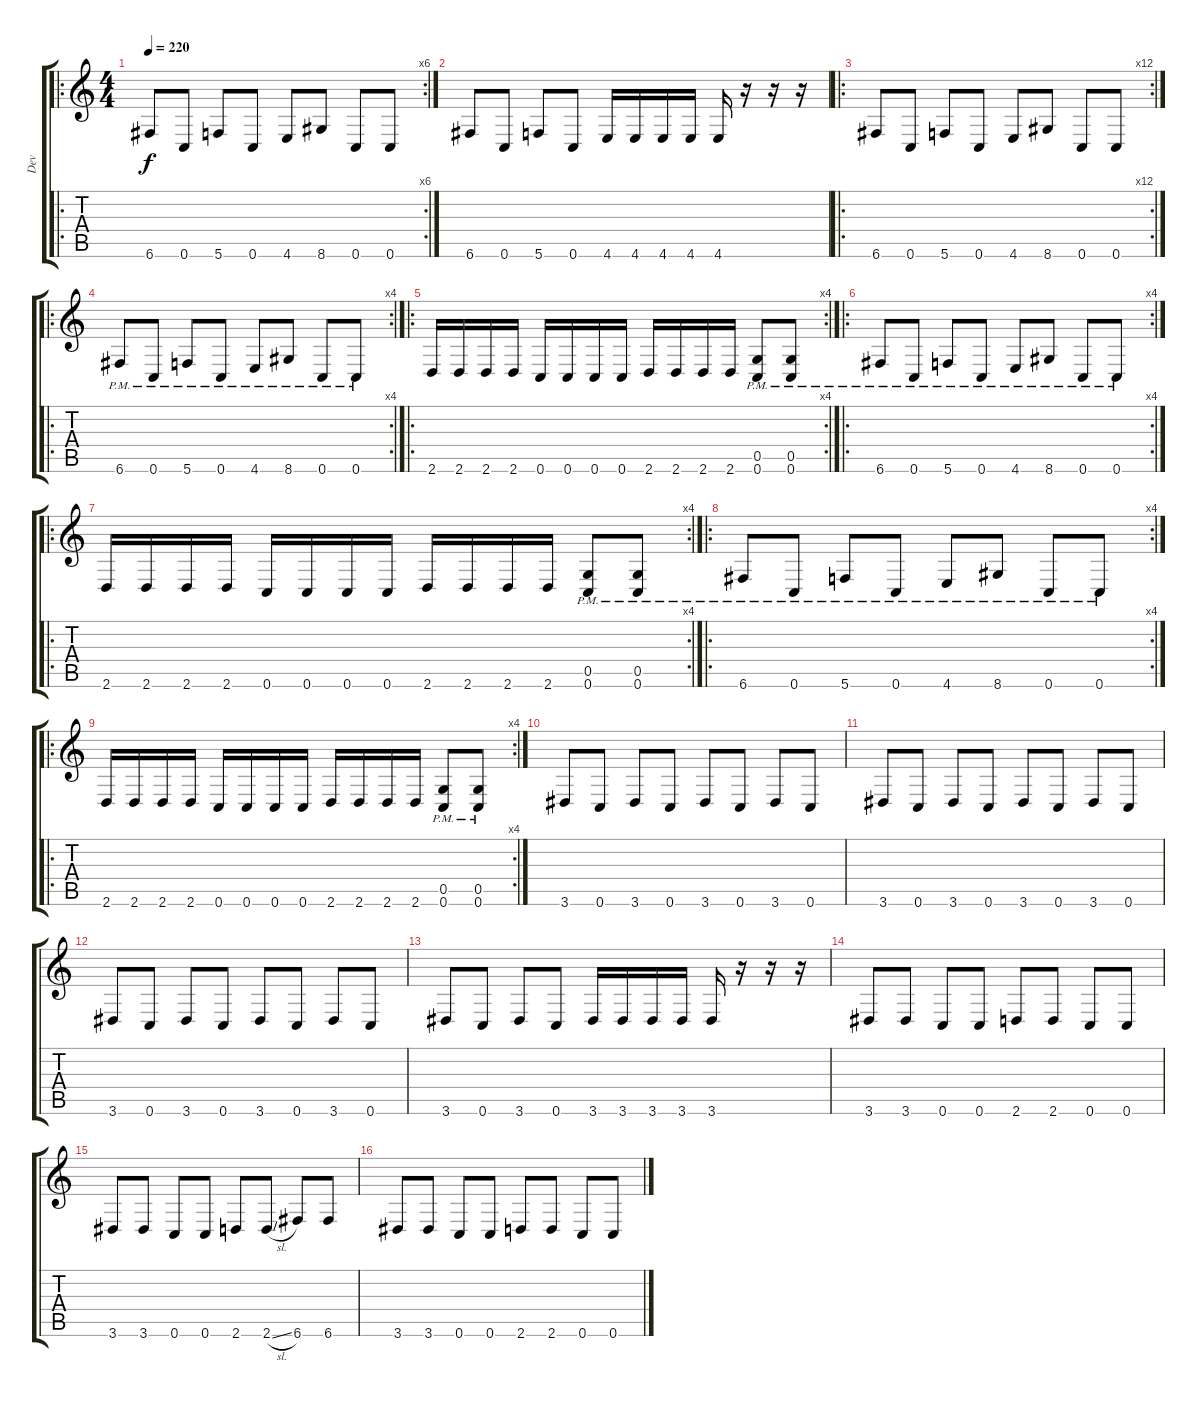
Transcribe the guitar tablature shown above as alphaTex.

\track ("Dev" "Dev") {instrument distortionguitar}
\staff {score tabs}
\tuning (E4 C4 G3 C3 G2 C2) {hide}
\ro
\rc 6
\ts (4 4)
\tempo 220
\clef g2
\ks c
6.6.8{dy f} 0.6.8 5.6.8 0.6.8 4.6.8 8.6.8 0.6.8 0.6.8 |
6.6.8 0.6.8 5.6.8 0.6.8 4.6.16 4.6.16 4.6.16 4.6.16 4.6.16 r.16 r.16 r.16 |
\ro
\rc 12
6.6.8 0.6.8 5.6.8 0.6.8 4.6.8 8.6.8 0.6.8 0.6.8 |
\ro
\rc 4
6.6{pm}.8 0.6{pm}.8 5.6{pm}.8 0.6{pm}.8 4.6{pm}.8 8.6{pm}.8 0.6{pm}.8 0.6{pm}.8 |
\ro
\rc 4
2.6.16 2.6.16 2.6.16 2.6.16 0.6.16 0.6.16 0.6.16 0.6.16 2.6.16 2.6.16 2.6.16 2.6.16 (0.5{pm} 0.6{pm}).8 (0.5{pm} 0.6{pm}).8 |
\ro
\rc 4
6.6{pm}.8 0.6{pm}.8 5.6{pm}.8 0.6{pm}.8 4.6{pm}.8 8.6{pm}.8 0.6{pm}.8 0.6{pm}.8 |
\ro
\rc 4
2.6.16 2.6.16 2.6.16 2.6.16 0.6.16 0.6.16 0.6.16 0.6.16 2.6.16 2.6.16 2.6.16 2.6.16 (0.5{pm} 0.6{pm}).8 (0.5{pm} 0.6{pm}).8 |
\ro
\rc 4
6.6{pm}.8 0.6{pm}.8 5.6{pm}.8 0.6{pm}.8 4.6{pm}.8 8.6{pm}.8 0.6{pm}.8 0.6{pm}.8 |
\ro
\rc 4
2.6.16 2.6.16 2.6.16 2.6.16 0.6.16 0.6.16 0.6.16 0.6.16 2.6.16 2.6.16 2.6.16 2.6.16 (0.5{pm} 0.6{pm}).8 (0.5{pm} 0.6{pm}).8 |
3.6.8 0.6.8 3.6.8 0.6.8 3.6.8 0.6.8 3.6.8 0.6.8 |
3.6.8 0.6.8 3.6.8 0.6.8 3.6.8 0.6.8 3.6.8 0.6.8 |
3.6.8 0.6.8 3.6.8 0.6.8 3.6.8 0.6.8 3.6.8 0.6.8 |
3.6.8 0.6.8 3.6.8 0.6.8 3.6.16 3.6.16 3.6.16 3.6.16 3.6.16 r.16 r.16 r.16 |
3.6.8 3.6.8 0.6.8 0.6.8 2.6.8 2.6.8 0.6.8 0.6.8 |
3.6.8 3.6.8 0.6.8 0.6.8 2.6.8 2.6{sl}.8 6.6.8 6.6.8 |
3.6.8 3.6.8 0.6.8 0.6.8 2.6.8 2.6.8 0.6.8 0.6.8
